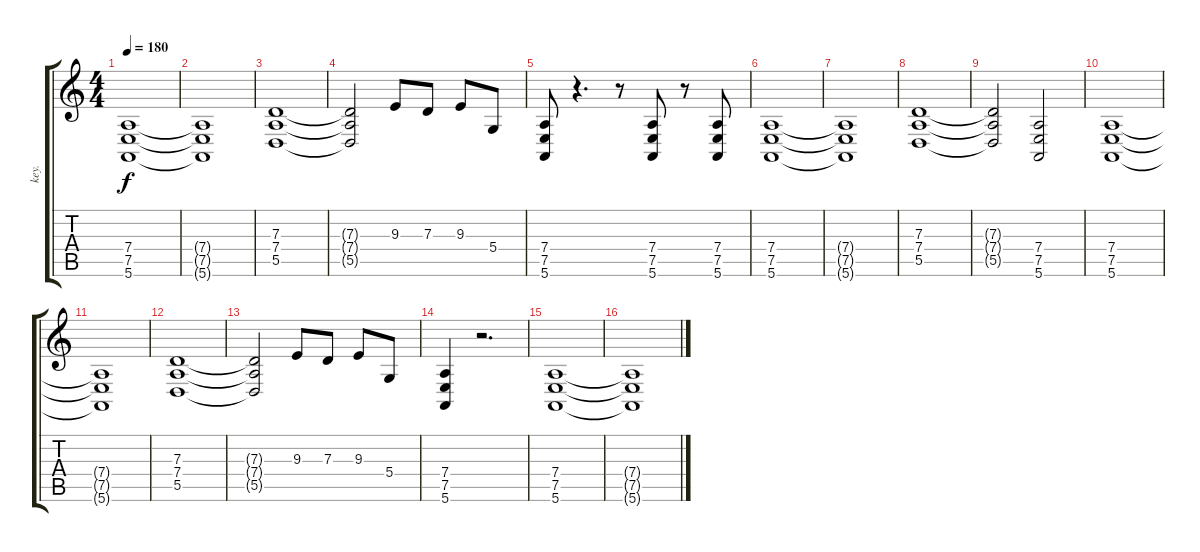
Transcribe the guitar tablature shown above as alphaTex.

\track ("key." "key.") {instrument stringensemble1}
\staff {score tabs}
\tuning (E4 B3 G3 D3 A2 E2) {hide}
\ts (4 4)
\tempo 180
\clef g2
\ks c
(7.4 7.5 5.6).1{dy f} |
(7.4{t} 7.5{t} 5.6{t}).1 |
(7.3 7.4 5.5).1 |
(7.3{t} 7.4{t} 5.5{t}).2 9.3.8 7.3.8 9.3.8 5.4.8 |
(7.4 7.5 5.6).8 r.4{d} r.8 (7.4 7.5 5.6).8 r.8 (7.4 7.5 5.6).8 |
(7.4 7.5 5.6).1 |
(7.4{t} 7.5{t} 5.6{t}).1 |
(7.3 7.4 5.5).1 |
(7.3{t} 7.4{t} 5.5{t}).2 (7.4 7.5 5.6).2 |
(7.4 7.5 5.6).1 |
(7.4{t} 7.5{t} 5.6{t}).1 |
(7.3 7.4 5.5).1 |
(7.3{t} 7.4{t} 5.5{t}).2 9.3.8 7.3.8 9.3.8 5.4.8 |
(7.4 7.5 5.6).4 r.2{d} |
(7.4 7.5 5.6).1 |
(7.4{t} 7.5{t} 5.6{t}).1
